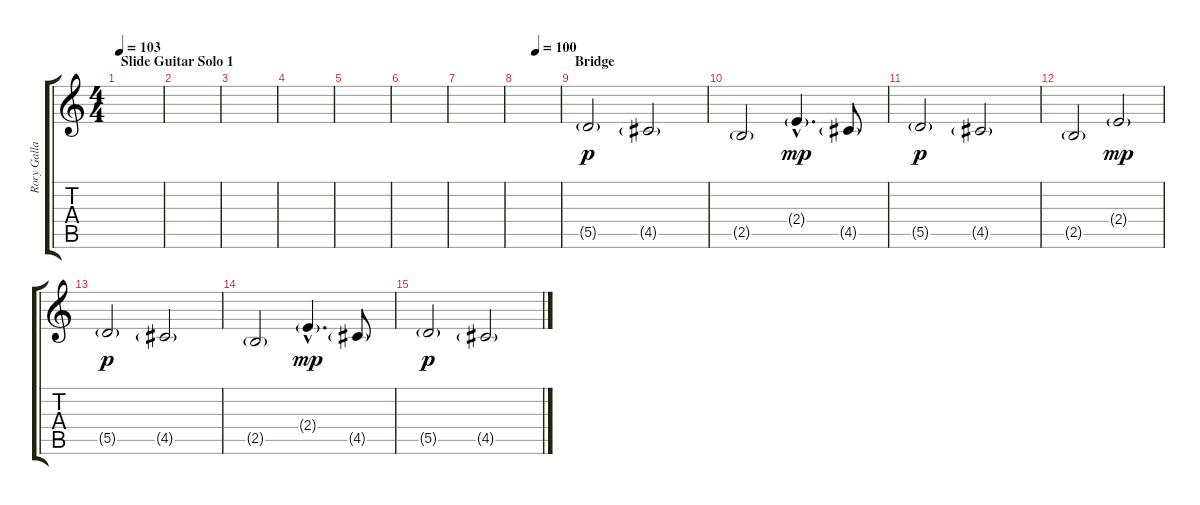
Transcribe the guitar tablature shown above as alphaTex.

\track ("Rory Gallagher (Rhythm) (For Sound)" "Rory Galla") {instrument distortionguitar}
\staff {score tabs}
\tuning (E4 B3 G3 D3 A2 E2) {hide}
\ts (4 4)
\section ("" "Slide Guitar Solo 1")
\tempo 103
\clef g2
\ks c
|
|
|
|
|
|
|
\tempo (100 0.4375)
|
\section ("" "Bridge")
5.5{g}.2{dy p} 4.5{g}.2 |
2.5{g}.2 2.4{g hac}.4{d dy mp} 4.5{g}.8 |
5.5{g}.2{dy p} 4.5{g}.2 |
2.5{g}.2 2.4{g}.2{dy mp} |
5.5{g}.2{dy p} 4.5{g}.2 |
2.5{g}.2 2.4{g hac}.4{d dy mp} 4.5{g}.8 |
5.5{g}.2{dy p} 4.5{g}.2
